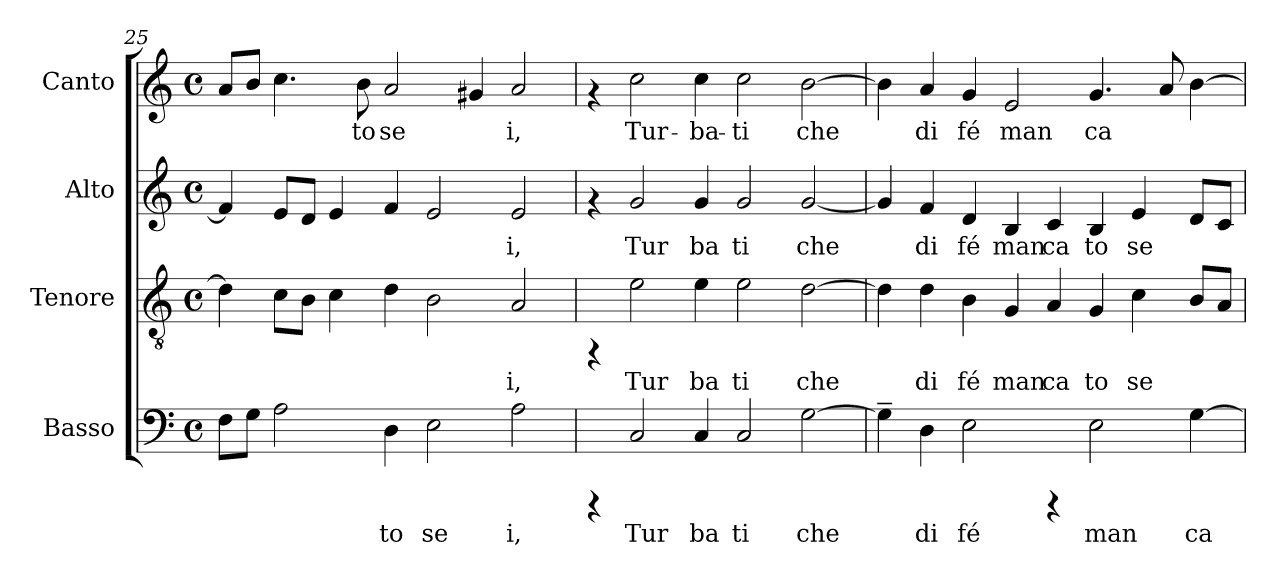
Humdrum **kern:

**kern	**text	**kern	**text	**kern	**text	**kern	**text
*part4	*part4	*part3	*part3	*part2	*part2	*part1	*part1
*staff4	*staff4	*staff3	*staff3	*staff2	*staff2	*staff1	*staff1
*I"Basso	*	*I"Tenore	*	*I"Alto	*	*I"Canto	*
*clefF4	*	*clefGv2	*	*clefG2	*	*clefG2	*
*k[]	*	*k[]	*	*k[]	*	*k[]	*
*C:	*	*C:	*	*C:	*	*C:	*
*M4/4	*	*M4/4	*	*M4/4	*	*M4/4	*
*met(c)	*	*met(c)	*	*met(c)	*	*met(c)	*
=25	=25	=25	=25	=25	=25	=25	=25
!	!LO:LY:b:cj	!	!LO:LY:b:cj	!	!LO:LY:b:cj	!	!LO:LY:b:cj
8F\L	.	4d\]	.	4f/]	.	8a/L	--
!	!LO:LY:b:cj	!	!	!	!	!	!LO:LY:b:cj
8G\J	.	.	.	.	.	8b/J	--
!	!LO:LY:b:cj	!	!LO:LY:b:cj	!	!LO:LY:b:cj	!	!LO:LY:b:cj
2A\	.	8c\L	.	8e/L	.	4.cc\	--
!	!	!	!LO:LY:b:cj	!	!LO:LY:b:cj	!	!
.	.	8B\J	.	8d/J	.	.	.
!	!	!	!LO:LY:b:cj	!	!LO:LY:b:cj	!	!
.	.	4c\	.	4e/	.	.	.
!	!	!	!	!	!	!	!LO:LY:b:cj
.	.	.	.	.	.	8b\	-to
!	!LO:LY:b:cj	!	!LO:LY:b:cj	!	!LO:LY:b:cj	!	!LO:LY:b:cj
4D\	to	4d\	.	4f/	.	2a/	se-
!	!LO:LY:b:cj	!	!LO:LY:b:cj	!	!LO:LY:b:cj	!	!
2E\	se	2B\	.	2e/	.	.	.
!	!	!	!	!	!	!	!LO:LY:b:cj
.	.	.	.	.	.	4g#/	--
!	!LO:LY:b:cj	!	!LO:LY:b:cj	!	!LO:LY:b:cj	!	!LO:LY:b:cj
2A\	i,	2A/	i,	2e/	i,	2a/	-i,
=26	=26	=26	=26	=26	=26	=26	=26
4rCCC	.	4rFF	.	4rf	.	4rf	.
!	!LO:LY:b:cj	!	!LO:LY:b:cj	!	!LO:LY:b:cj	!	!LO:LY:b:cj
2C/	Tur	2e\	Tur	2g/	Tur	2cc\	Tur-
!	!LO:LY:b:cj	!	!LO:LY:b:cj	!	!LO:LY:b:cj	!	!LO:LY:b:cj
4C/	ba	4e\	ba	4g/	ba	4cc\	-ba-
!	!LO:LY:b:cj	!	!LO:LY:b:cj	!	!LO:LY:b:cj	!	!LO:LY:b:cj
2C/	ti	2e\	ti	2g/	ti	2cc\	-ti
!	!LO:LY:b:cj	!	!LO:LY:b:cj	!	!LO:LY:b:cj	!	!LO:LY:b:cj
[<2G\	che	[<2d\	che	[<2g/	che	[<2b\	che
!!LO:PB:g=z
=27	=27	=27	=27	=27	=27	=27	=27
!	!LO:LY:b:cj	!	!LO:LY:b:cj	!	!LO:LY:b:cj	!	!LO:LY:b:cj
4G~>\]	.	4d\]	.	4g/]	.	4b\]	.
!	!LO:LY:b:cj	!	!LO:LY:b:cj	!	!LO:LY:b:cj	!	!LO:LY:b:cj
4D\	di	4d\	di	4f/	di	4a/	di
!	!LO:LY:b:cj	!	!LO:LY:b:cj	!	!LO:LY:b:cj	!	!LO:LY:b:cj
2E\	fé	4B\	fé	4d/	fé	4g/	fé
!	!	!	!LO:LY:b:cj	!	!LO:LY:b:cj	!	!LO:LY:b:cj
.	.	4G/	man	4B/	man	2e/	man
!	!	!	!LO:LY:b:cj	!	!LO:LY:b:cj	!	!
4rCCC	.	4A/	ca	4c/	ca	.	.
!	!LO:LY:b:cj	!	!LO:LY:b:cj	!	!LO:LY:b:cj	!	!LO:LY:b:cj
2E\	man	4G/	to	4B/	to	4.g/	ca
!	!	!	!LO:LY:b:cj	!	!LO:LY:b:cj	!	!
.	.	4c\	se	4e/	se	.	.
!	!	!	!	!	!	!	!LO:LY:b:cj
.	.	.	.	.	.	8a/	.
!	!LO:LY:b:cj	!	!LO:LY:b:cj	!	!LO:LY:b:cj	!	!LO:LY:b:cj
[>4G\	ca	8B/L	.	8d/L	.	[>4b\	.
!	!	!	!LO:LY:b:cj	!	!LO:LY:b:cj	!	!
.	.	8A/J	.	8c/J	.	.	.
=	=	=	=	=	=	=	=
*-	*-	*-	*-	*-	*-	*-	*-
